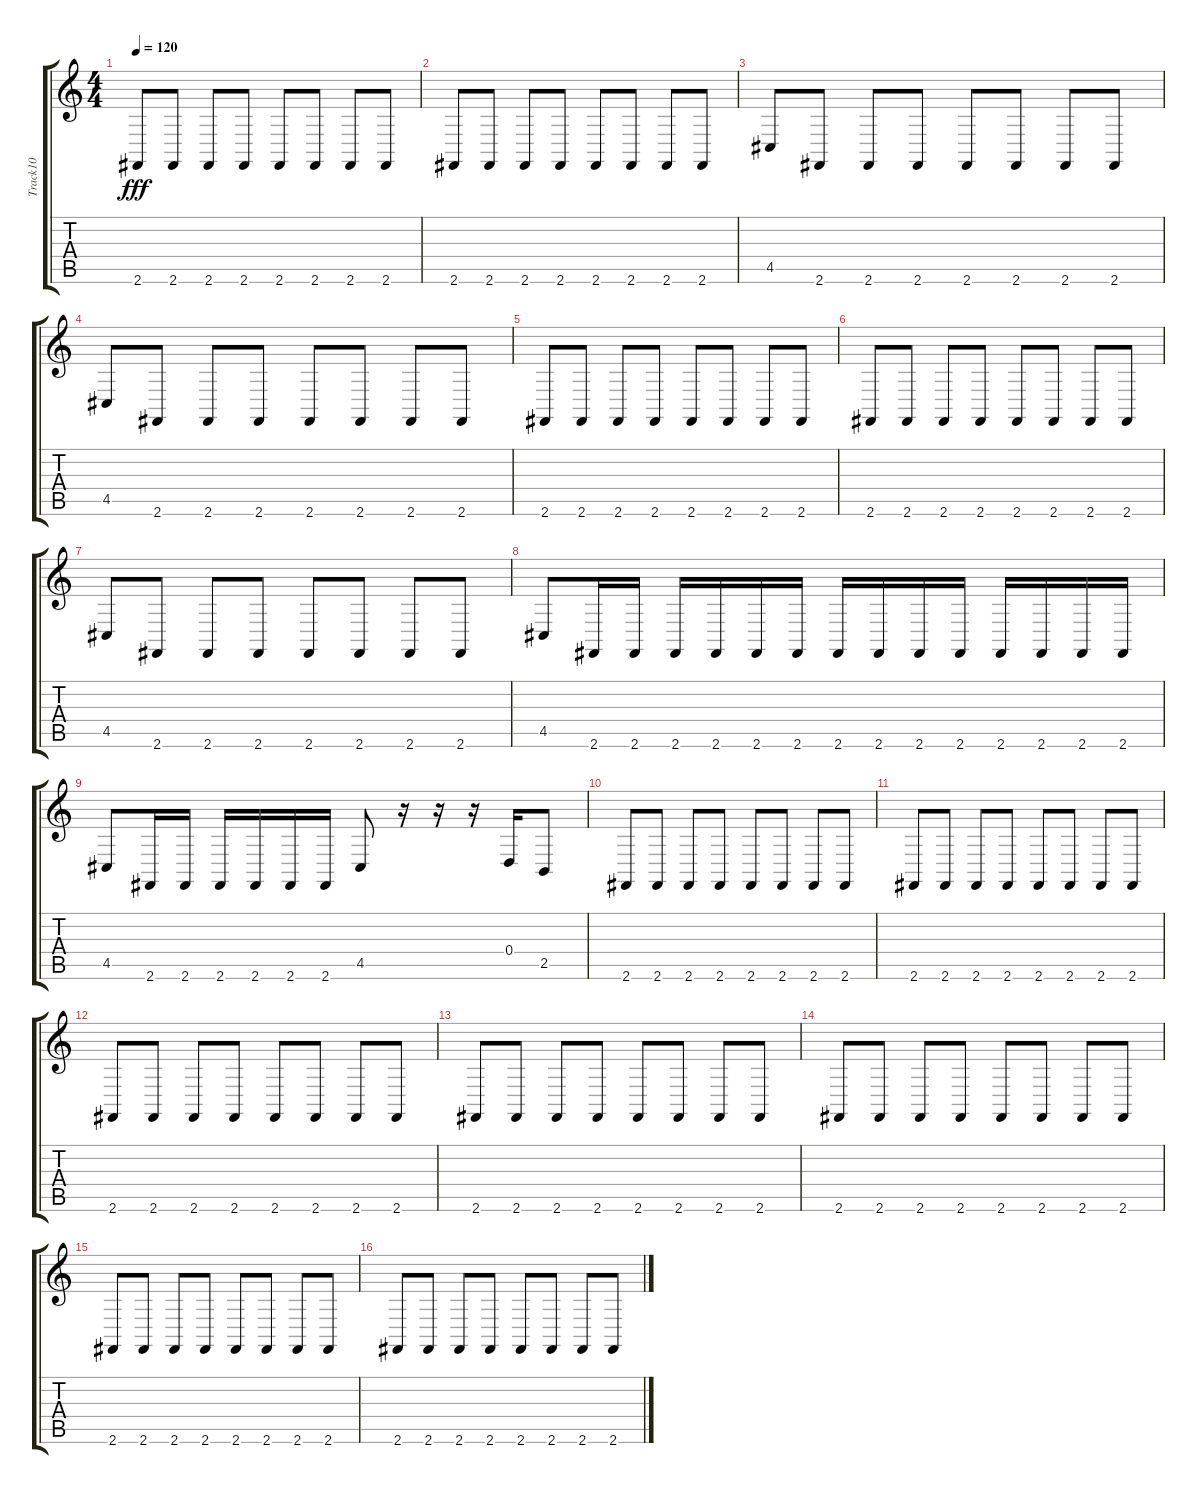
\track ("Track10" "Track10") {instrument drawbarorgan}
\staff {score tabs}
\tuning (E4 B3 G3 D3 A2 E2) {hide}
\ts (4 4)
\tempo 120
\clef g2
\ks c
2.6.8{dy fff} 2.6.8 2.6.8 2.6.8 2.6.8 2.6.8 2.6.8 2.6.8 |
2.6.8 2.6.8 2.6.8 2.6.8 2.6.8 2.6.8 2.6.8 2.6.8 |
4.5.8 2.6.8 2.6.8 2.6.8 2.6.8 2.6.8 2.6.8 2.6.8 |
4.5.8 2.6.8 2.6.8 2.6.8 2.6.8 2.6.8 2.6.8 2.6.8 |
2.6.8 2.6.8 2.6.8 2.6.8 2.6.8 2.6.8 2.6.8 2.6.8 |
2.6.8 2.6.8 2.6.8 2.6.8 2.6.8 2.6.8 2.6.8 2.6.8 |
4.5.8 2.6.8 2.6.8 2.6.8 2.6.8 2.6.8 2.6.8 2.6.8 |
4.5.8 2.6.16 2.6.16 2.6.16 2.6.16 2.6.16 2.6.16 2.6.16 2.6.16 2.6.16 2.6.16 2.6.16 2.6.16 2.6.16 2.6.16 |
4.5.8 2.6.16 2.6.16 2.6.16 2.6.16 2.6.16 2.6.16 4.5.8 r.16 r.16 r.16 0.4.16 2.5.8 |
2.6.8 2.6.8{volume 11} 2.6.8 2.6.8 2.6.8 2.6.8 2.6.8 2.6.8 |
2.6.8 2.6.8 2.6.8 2.6.8 2.6.8 2.6.8 2.6.8 2.6.8 |
2.6.8 2.6.8 2.6.8 2.6.8 2.6.8 2.6.8 2.6.8 2.6.8 |
2.6.8 2.6.8 2.6.8 2.6.8 2.6.8 2.6.8 2.6.8 2.6.8 |
2.6.8 2.6.8 2.6.8 2.6.8 2.6.8 2.6.8 2.6.8 2.6.8 |
2.6.8 2.6.8 2.6.8 2.6.8 2.6.8 2.6.8 2.6.8 2.6.8 |
2.6.8 2.6.8 2.6.8 2.6.8 2.6.8 2.6.8 2.6.8 2.6.8
